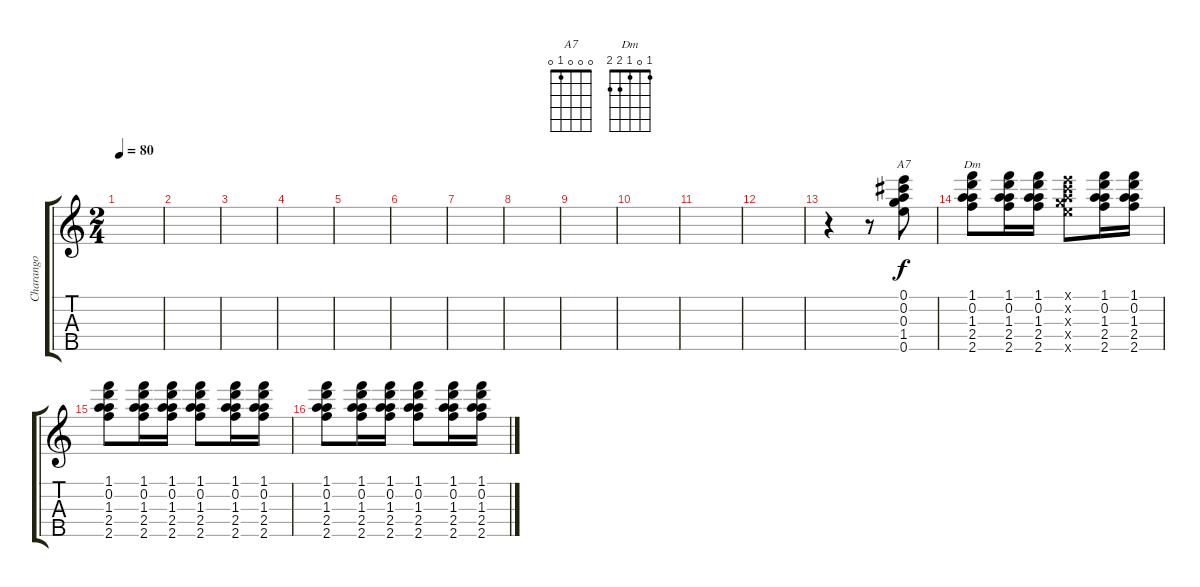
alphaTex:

\track ("Charango" "Charango") {instrument acousticguitarnylon}
\staff {score tabs}
\tuning (E5 A4 E4 C5 G4) {hide}
\chord ("A7" 0 0 0 1 0)
\chord ("Dm" 1 0 1 2 2)
\ts (2 4)
\tempo 80
\clef g2
\ks c
|
|
|
|
|
|
|
|
|
|
|
|
r.4 r.8 (0.1 0.2 0.3 1.4 0.5).8{ch "A7"} |
(1.1 0.2 1.3 2.4 2.5).8{ch "Dm"} (1.1 0.2 1.3 2.4 2.5).16 (1.1 0.2 1.3 2.4 2.5).16 (0.1{x} 0.2{x} 0.3{x} 0.4{x} 0.5{x}).8 (1.1 0.2 1.3 2.4 2.5).16 (1.1 0.2 1.3 2.4 2.5).16 |
(1.1 0.2 1.3 2.4 2.5).8 (1.1 0.2 1.3 2.4 2.5).16 (1.1 0.2 1.3 2.4 2.5).16 (1.1 0.2 1.3 2.4 2.5).8 (1.1 0.2 1.3 2.4 2.5).16 (1.1 0.2 1.3 2.4 2.5).16 |
(1.1 0.2 1.3 2.4 2.5).8 (1.1 0.2 1.3 2.4 2.5).16 (1.1 0.2 1.3 2.4 2.5).16 (1.1 0.2 1.3 2.4 2.5).8 (1.1 0.2 1.3 2.4 2.5).16 (1.1 0.2 1.3 2.4 2.5).16
